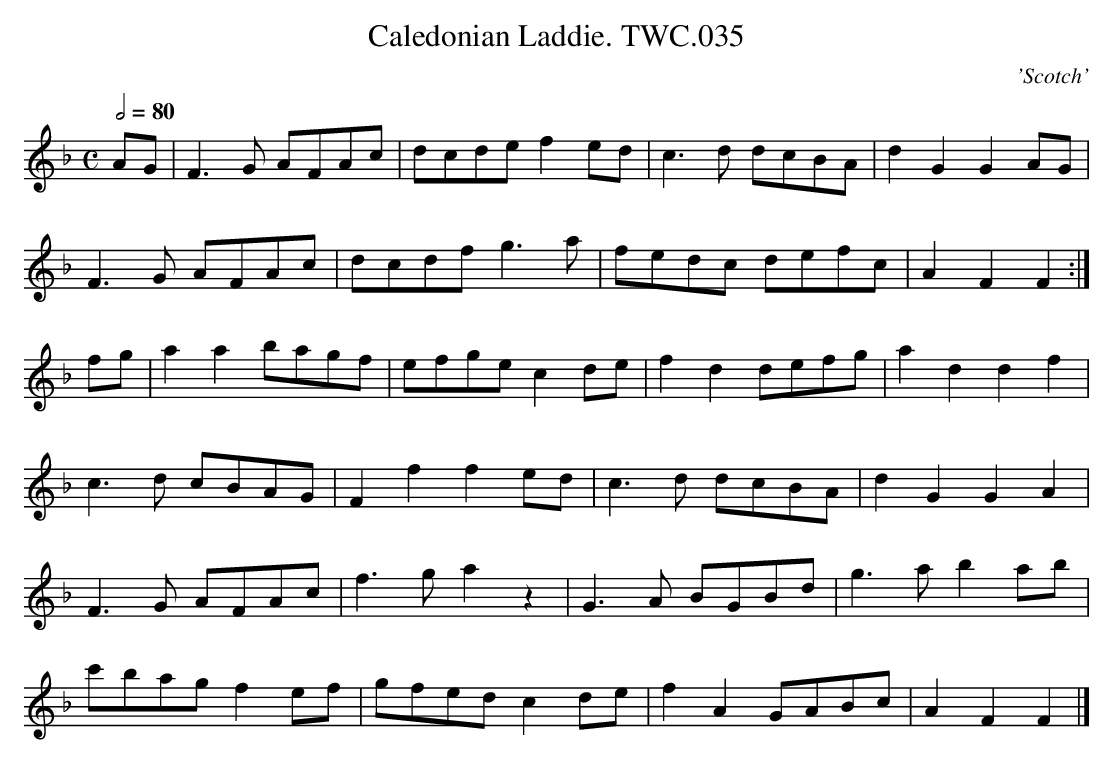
X:1
T:Caledonian Laddie. TWC.035
M:C
L:1/8
Q:1/2=80
C:'Scotch'
K:F
AG|F3G AFAc|dcde f2ed|c3d dcBA|d2G2 G2AG|
F3G AFAc|dcdf g3a|fedc defc|A2F2 F2:|
fg|a2a2 bagf|efge c2de|f2d2 defg|a2d2 d2f2|
c3d cBAG|F2f2 f2ed|c3d dcBA|d2G2 G2A2|
F3G AFAc|f3g a2z2|G3A BGBd|g3a b2ab|
c'bag f2ef|gfed c2de|f2A2 GABc|A2F2 F2|]
